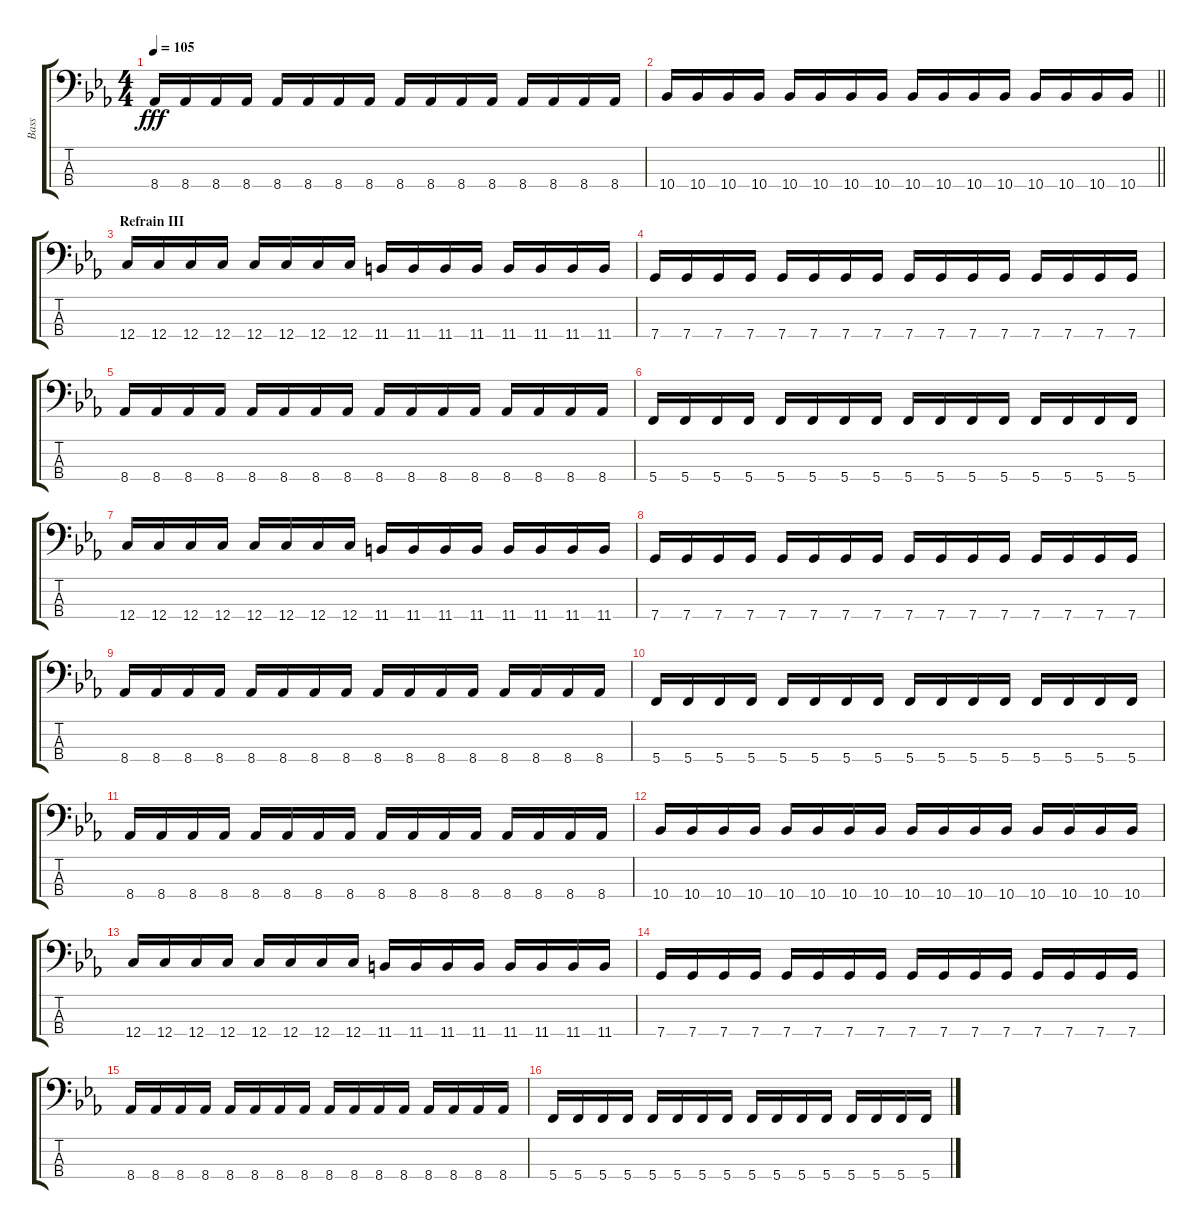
\track ("Bass" "Bass") {instrument electricbassfinger}
\staff {score tabs}
\tuning (F2 C2 G1 C1) {hide}
\ts (4 4)
\tempo 105
\clef f4
\ks eb
8.4.16{dy fff} 8.4.16 8.4.16 8.4.16 8.4.16 8.4.16 8.4.16 8.4.16 8.4.16 8.4.16 8.4.16 8.4.16 8.4.16 8.4.16 8.4.16 8.4.16 |
\barLineRight lightlight
10.4.16 10.4.16 10.4.16 10.4.16 10.4.16 10.4.16 10.4.16 10.4.16 10.4.16 10.4.16 10.4.16 10.4.16 10.4.16 10.4.16 10.4.16 10.4.16 |
\section ("" "Refrain III")
12.4.16 12.4.16 12.4.16 12.4.16 12.4.16 12.4.16 12.4.16 12.4.16 11.4.16 11.4.16 11.4.16 11.4.16 11.4.16 11.4.16 11.4.16 11.4.16 |
7.4.16 7.4.16 7.4.16 7.4.16 7.4.16 7.4.16 7.4.16 7.4.16 7.4.16 7.4.16 7.4.16 7.4.16 7.4.16 7.4.16 7.4.16 7.4.16 |
8.4.16 8.4.16 8.4.16 8.4.16 8.4.16 8.4.16 8.4.16 8.4.16 8.4.16 8.4.16 8.4.16 8.4.16 8.4.16 8.4.16 8.4.16 8.4.16 |
5.4.16 5.4.16 5.4.16 5.4.16 5.4.16 5.4.16 5.4.16 5.4.16 5.4.16 5.4.16 5.4.16 5.4.16 5.4.16 5.4.16 5.4.16 5.4.16 |
12.4.16 12.4.16 12.4.16 12.4.16 12.4.16 12.4.16 12.4.16 12.4.16 11.4.16 11.4.16 11.4.16 11.4.16 11.4.16 11.4.16 11.4.16 11.4.16 |
7.4.16 7.4.16 7.4.16 7.4.16 7.4.16 7.4.16 7.4.16 7.4.16 7.4.16 7.4.16 7.4.16 7.4.16 7.4.16 7.4.16 7.4.16 7.4.16 |
8.4.16 8.4.16 8.4.16 8.4.16 8.4.16 8.4.16 8.4.16 8.4.16 8.4.16 8.4.16 8.4.16 8.4.16 8.4.16 8.4.16 8.4.16 8.4.16 |
5.4.16 5.4.16 5.4.16 5.4.16 5.4.16 5.4.16 5.4.16 5.4.16 5.4.16 5.4.16 5.4.16 5.4.16 5.4.16 5.4.16 5.4.16 5.4.16 |
8.4.16 8.4.16 8.4.16 8.4.16 8.4.16 8.4.16 8.4.16 8.4.16 8.4.16 8.4.16 8.4.16 8.4.16 8.4.16 8.4.16 8.4.16 8.4.16 |
10.4.16 10.4.16 10.4.16 10.4.16 10.4.16 10.4.16 10.4.16 10.4.16 10.4.16 10.4.16 10.4.16 10.4.16 10.4.16 10.4.16 10.4.16 10.4.16 |
12.4.16 12.4.16 12.4.16 12.4.16 12.4.16 12.4.16 12.4.16 12.4.16 11.4.16 11.4.16 11.4.16 11.4.16 11.4.16 11.4.16 11.4.16 11.4.16 |
7.4.16 7.4.16 7.4.16 7.4.16 7.4.16 7.4.16 7.4.16 7.4.16 7.4.16 7.4.16 7.4.16 7.4.16 7.4.16 7.4.16 7.4.16 7.4.16 |
8.4.16 8.4.16 8.4.16 8.4.16 8.4.16 8.4.16 8.4.16 8.4.16 8.4.16 8.4.16 8.4.16 8.4.16 8.4.16 8.4.16 8.4.16 8.4.16 |
5.4.16 5.4.16 5.4.16 5.4.16 5.4.16 5.4.16 5.4.16 5.4.16 5.4.16 5.4.16 5.4.16 5.4.16 5.4.16 5.4.16 5.4.16 5.4.16
